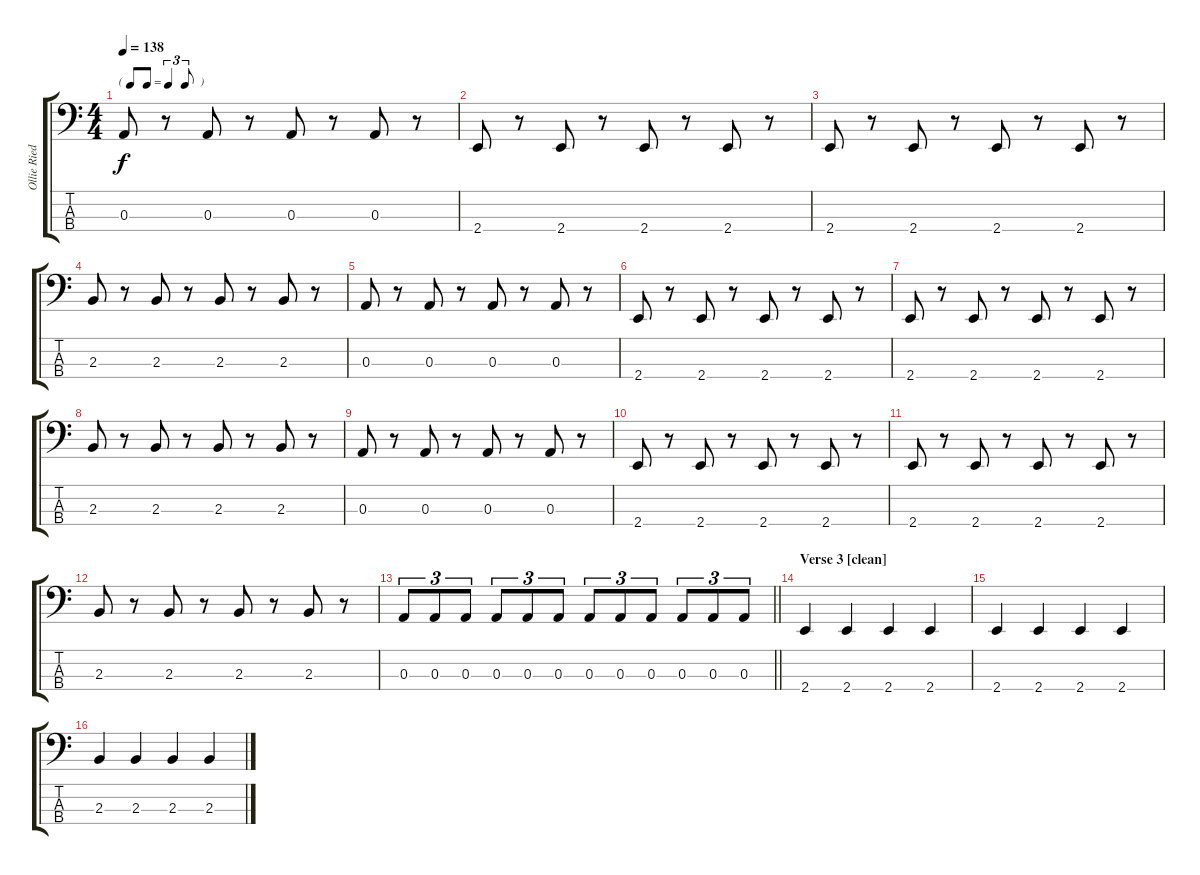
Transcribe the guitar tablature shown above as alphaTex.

\track ("Ollie Riedel" "Ollie Ried") {instrument electricbasspick}
\staff {score tabs}
\tuning (G2 D2 A1 D1) {hide}
\ts (4 4)
\tf triplet8th
\tempo 138
\clef f4
\ks c
0.3.8{dy f} r.8 0.3.8 r.8 0.3.8 r.8 0.3.8 r.8 |
2.4.8 r.8 2.4.8 r.8 2.4.8 r.8 2.4.8 r.8 |
2.4.8 r.8 2.4.8 r.8 2.4.8 r.8 2.4.8 r.8 |
2.3.8 r.8 2.3.8 r.8 2.3.8 r.8 2.3.8 r.8 |
0.3.8 r.8 0.3.8 r.8 0.3.8 r.8 0.3.8 r.8 |
2.4.8 r.8 2.4.8 r.8 2.4.8 r.8 2.4.8 r.8 |
2.4.8 r.8 2.4.8 r.8 2.4.8 r.8 2.4.8 r.8 |
2.3.8 r.8 2.3.8 r.8 2.3.8 r.8 2.3.8 r.8 |
0.3.8 r.8 0.3.8 r.8 0.3.8 r.8 0.3.8 r.8 |
2.4.8 r.8 2.4.8 r.8 2.4.8 r.8 2.4.8 r.8 |
2.4.8 r.8 2.4.8 r.8 2.4.8 r.8 2.4.8 r.8 |
2.3.8 r.8 2.3.8 r.8 2.3.8 r.8 2.3.8 r.8 |
\barLineRight lightlight
0.3.8{tu (3 2)} 0.3.8{tu (3 2)} 0.3.8{tu (3 2)} 0.3.8{tu (3 2)} 0.3.8{tu (3 2)} 0.3.8{tu (3 2)} 0.3.8{tu (3 2)} 0.3.8{tu (3 2)} 0.3.8{tu (3 2)} 0.3.8{tu (3 2)} 0.3.8{tu (3 2)} 0.3.8{tu (3 2)} |
\section ("" "Verse 3 [clean]")
2.4.4 2.4.4 2.4.4 2.4.4 |
2.4.4 2.4.4 2.4.4 2.4.4 |
2.3.4 2.3.4 2.3.4 2.3.4
